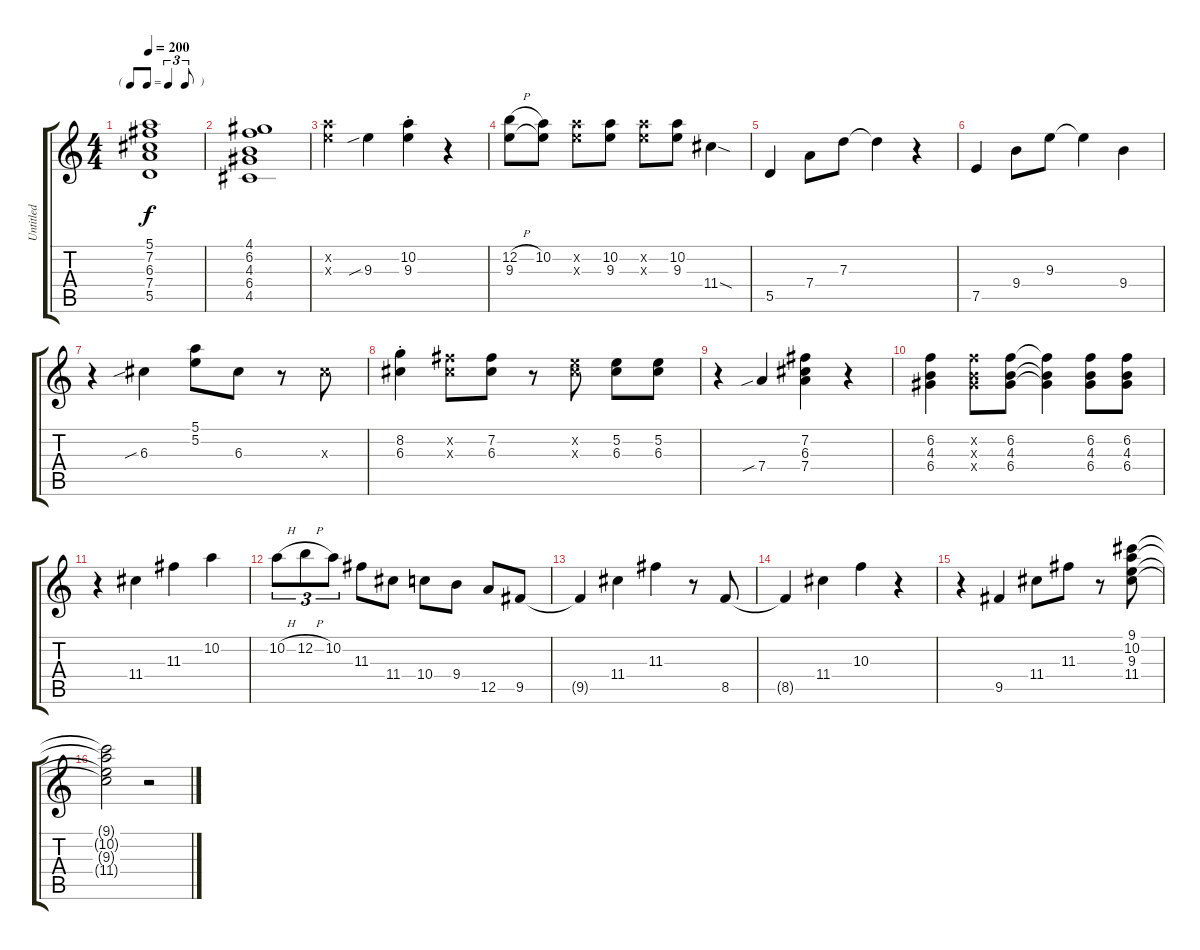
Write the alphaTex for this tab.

\track ("Untitled" "Untitled") {instrument acousticguitarnylon}
\staff {score tabs}
\tuning (E4 B3 G3 D3 A2 E2) {hide}
\ts (4 4)
\tf triplet8th
\tempo 200
\clef g2
\ks c
(5.1 7.2 6.3 7.4 5.5).1{dy f} |
(4.1 6.2 4.3 6.4 4.5).1 |
(10.2{x} 9.3{x}).4 9.3{sib}.4 (10.2{st} 9.3{st}).4 r.4 |
(12.2{h} 9.3).8 (10.2 9.3{t}).8 (10.2{x} 9.3{x}).8 (10.2 9.3).8 (10.2{x} 9.3{x}).8 (10.2 9.3).8 11.4{sod}.4 |
5.5.4 7.4.8 7.3.8 7.3{t}.4 r.4 |
7.5.4 9.4.8 9.3.8 9.3{t}.4 9.4.4 |
r.4 6.3{sib}.4 (5.1 5.2).8 6.3.8 r.8 6.3{x}.8 |
(8.2{st} 6.3{st}).4 (7.2{x} 6.3{x}).8 (7.2 6.3).8 r.8 (5.2{x} 6.3{x}).8 (5.2 6.3).8 (5.2 6.3).8 |
r.4 7.4{sib}.4 (7.2 6.3 7.4).4 r.4 |
(6.2 4.3 6.4).4 (6.2{x} 4.3{x} 6.4{x}).8 (6.2 4.3 6.4).8 (6.2{t} 4.3{t} 6.4{t}).4 (6.2 4.3 6.4).8 (6.2 4.3 6.4).8 |
r.4 11.4.4 11.3.4 10.2.4 |
10.2{h}.8{tu (3 2)} 12.2{h}.8{tu (3 2)} 10.2.8{tu (3 2)} 11.3.8 11.4.8 10.4.8 9.4.8 12.5.8 9.5.8 |
9.5{t}.4 11.4.4 11.3.4 r.8 8.5.8 |
8.5{t}.4 11.4.4 10.3.4 r.4 |
r.4 9.5.4 11.4.8 11.3.8 r.8 (9.1 10.2 9.3 11.4).8 |
(9.1{t} 10.2{t} 9.3{t} 11.4{t}).2 r.2
